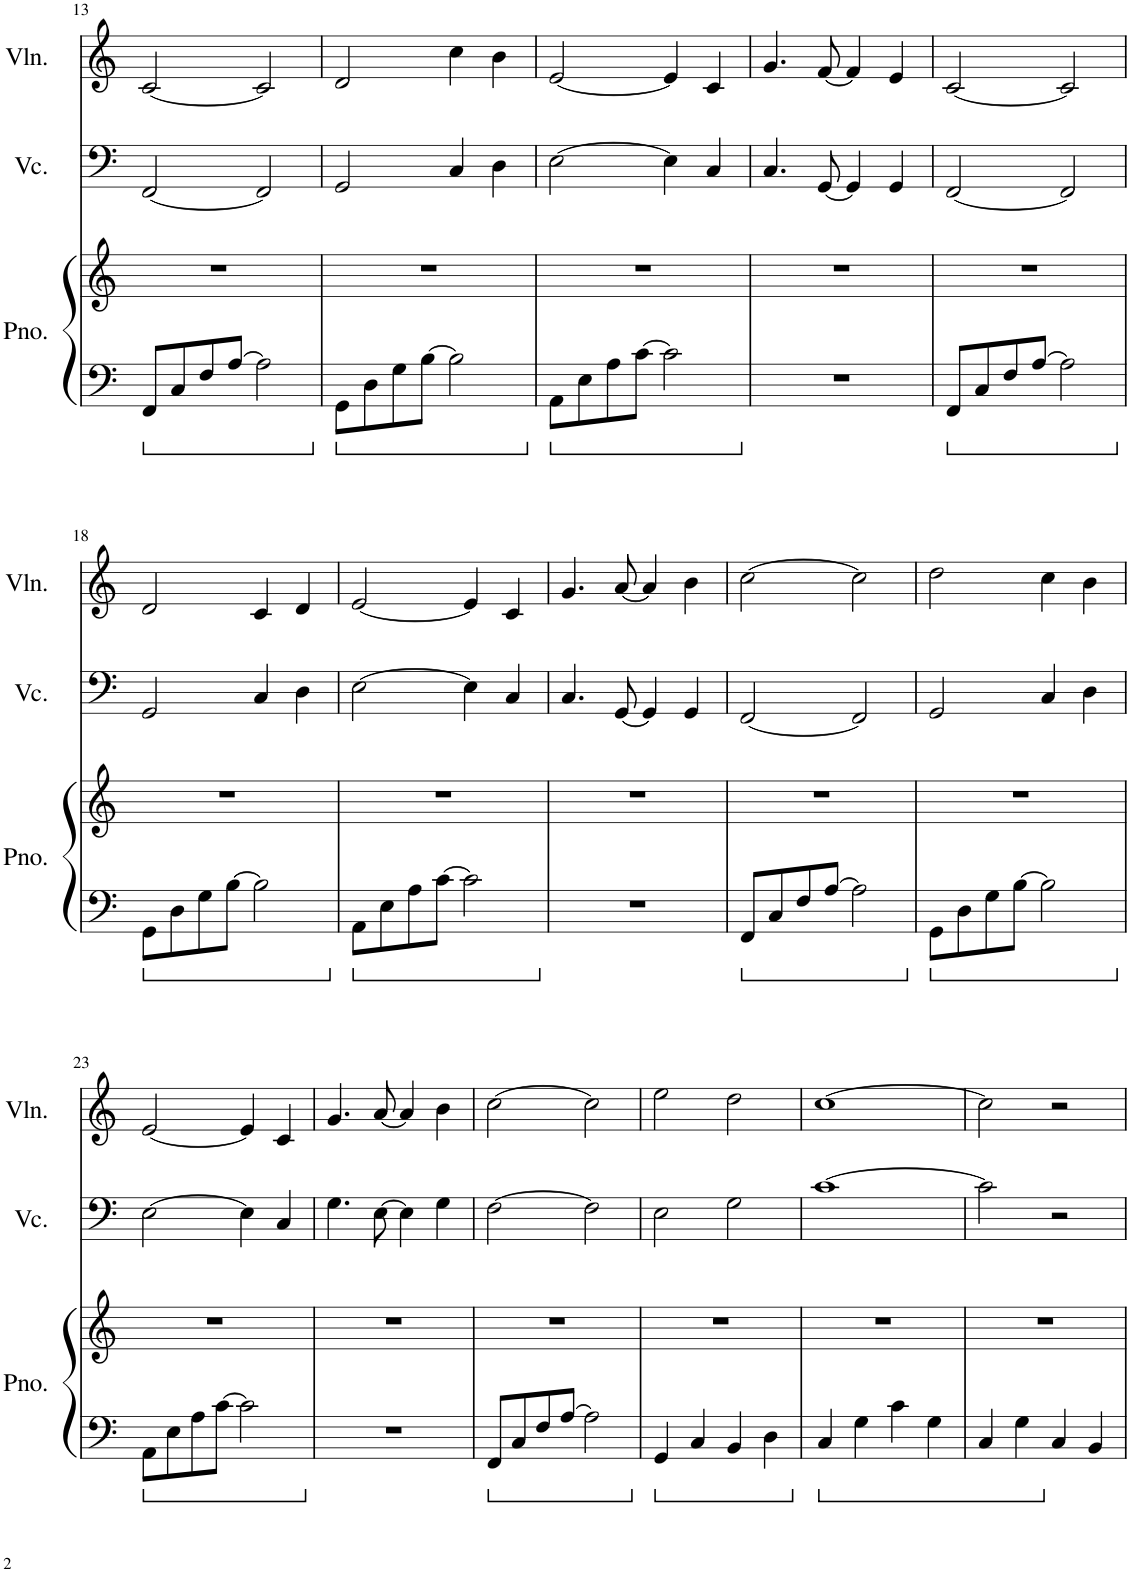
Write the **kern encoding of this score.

**kern	**kern	**kern	**kern
*part3	*part3	*part2	*part1
*staff4	*staff3	*staff2	*staff1
*I"Piano	*	*I"Violoncello	*I"Violin
*I'Pno.	*	*I'Vc.	*I'Vln.
!!LO:PB:g=z
*clefF4	*clefG2	*clefF4	*clefG2
*k[]	*k[]	*k[]	*k[]
*M4/4	*M4/4	*M4/4	*M4/4
=13	=13	=13	=13
8FF/L	1r	[2FF/	[2c/
8C/	.	.	.
8F/	.	.	.
[8A/J	.	.	.
2A\]	.	2FF/]	2c/]
=14	=14	=14	=14
8GG\L	1r	2GG/	2d/
8D\	.	.	.
8G\	.	.	.
[8B\J	.	.	.
2B\]	.	4C/	4cc\
.	.	4D\	4b\
=15	=15	=15	=15
8AA\L	1r	[2E\	[2e/
8E\	.	.	.
8A\	.	.	.
[8c\J	.	.	.
2c\]	.	4E\]	4e/]
.	.	4C/	4c/
=16	=16	=16	=16
1r	1r	4.C/	4.g/
.	.	[8GG/	[8f/
.	.	4GG/]	4f/]
.	.	4GG/	4e/
=17	=17	=17	=17
8FF/L	1r	[2FF/	[2c/
8C/	.	.	.
8F/	.	.	.
[8A/J	.	.	.
2A\]	.	2FF/]	2c/]
!!LO:LB:g=z
=18	=18	=18	=18
8GG\L	1r	2GG/	2d/
8D\	.	.	.
8G\	.	.	.
[8B\J	.	.	.
2B\]	.	4C/	4c/
.	.	4D\	4d/
=19	=19	=19	=19
8AA\L	1r	[2E\	[2e/
8E\	.	.	.
8A\	.	.	.
[8c\J	.	.	.
2c\]	.	4E\]	4e/]
.	.	4C/	4c/
=20	=20	=20	=20
1r	1r	4.C/	4.g/
.	.	[8GG/	[8a/
.	.	4GG/]	4a/]
.	.	4GG/	4b\
=21	=21	=21	=21
8FF/L	1r	[2FF/	[2cc\
8C/	.	.	.
8F/	.	.	.
[8A/J	.	.	.
2A\]	.	2FF/]	2cc\]
=22	=22	=22	=22
8GG\L	1r	2GG/	2dd\
8D\	.	.	.
8G\	.	.	.
[8B\J	.	.	.
2B\]	.	4C/	4cc\
.	.	4D\	4b\
!!LO:LB:g=z
=23	=23	=23	=23
8AA\L	1r	[2E\	[2e/
8E\	.	.	.
8A\	.	.	.
[8c\J	.	.	.
2c\]	.	4E\]	4e/]
.	.	4C/	4c/
=24	=24	=24	=24
1r	1r	4.G\	4.g/
.	.	[8E\	[8a/
.	.	4E\]	4a/]
.	.	4G\	4b\
=25	=25	=25	=25
8FF/L	1r	[2F\	[2cc\
8C/	.	.	.
8F/	.	.	.
[8A/J	.	.	.
2A\]	.	2F\]	2cc\]
=26	=26	=26	=26
4GG/	1r	2E\	2ee\
4C/	.	.	.
4BB/	.	2G\	2dd\
4D\	.	.	.
=27	=27	=27	=27
4C/	1r	[1c	[1cc
4G\	.	.	.
4c\	.	.	.
4G\	.	.	.
=28	=28	=28	=28
4C/	1r	2c\]	2cc\]
4G\	.	.	.
4C/	.	2r	2r
4BB/	.	.	.
=	=	=	=
*-	*-	*-	*-
